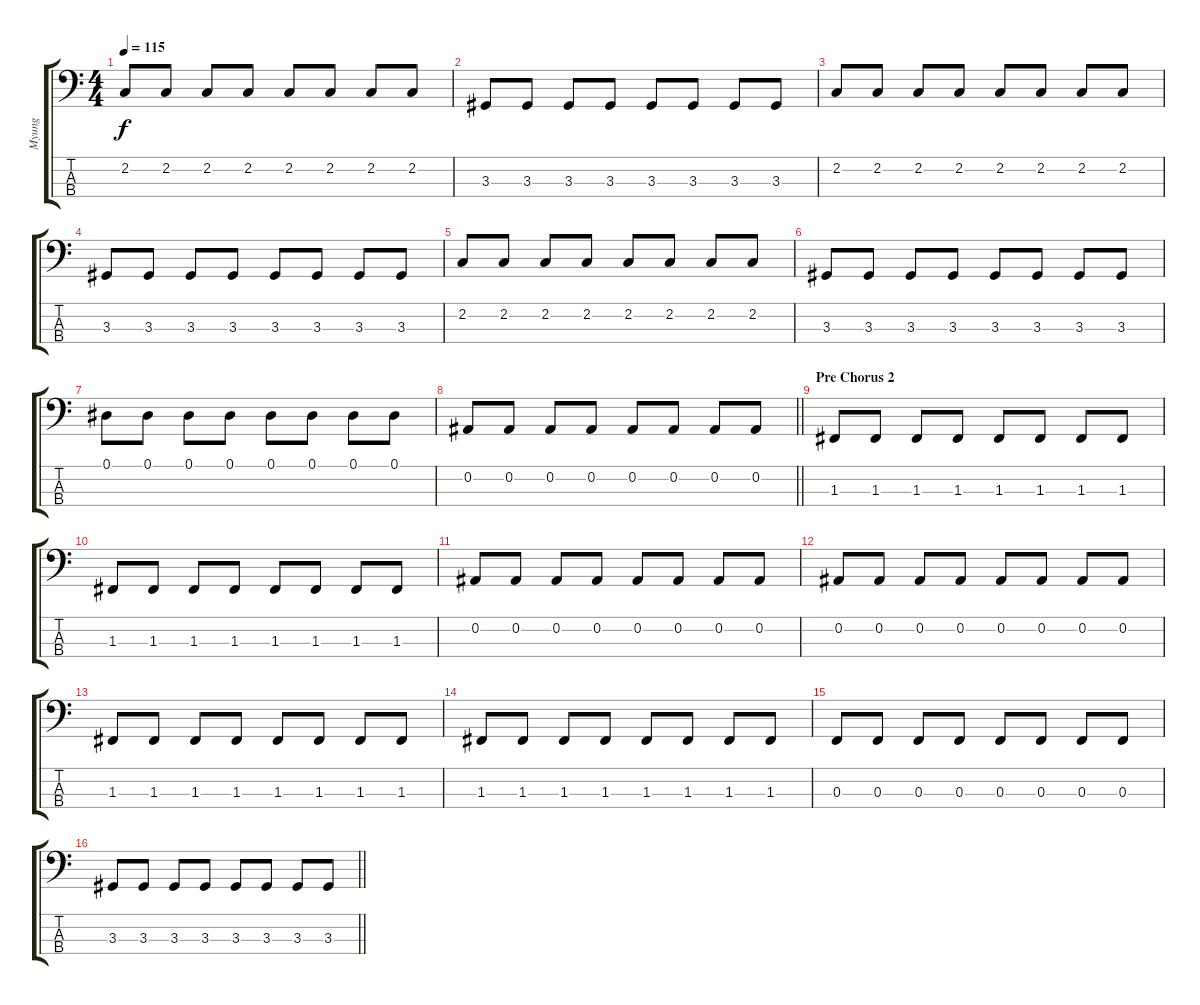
\track ("Myung" "Myung") {instrument electricbassfinger}
\staff {score tabs}
\tuning (Eb2 Bb1 F1 C1) {hide}
\ts (4 4)
\tempo 115
\clef f4
\ks c
2.2.8{dy f} 2.2.8 2.2.8 2.2.8 2.2.8 2.2.8 2.2.8 2.2.8 |
3.3.8 3.3.8 3.3.8 3.3.8 3.3.8 3.3.8 3.3.8 3.3.8 |
2.2.8 2.2.8 2.2.8 2.2.8 2.2.8 2.2.8 2.2.8 2.2.8 |
3.3.8 3.3.8 3.3.8 3.3.8 3.3.8 3.3.8 3.3.8 3.3.8 |
2.2.8 2.2.8 2.2.8 2.2.8 2.2.8 2.2.8 2.2.8 2.2.8 |
3.3.8 3.3.8 3.3.8 3.3.8 3.3.8 3.3.8 3.3.8 3.3.8 |
0.1.8 0.1.8 0.1.8 0.1.8 0.1.8 0.1.8 0.1.8 0.1.8 |
\barLineRight lightlight
0.2.8 0.2.8 0.2.8 0.2.8 0.2.8 0.2.8 0.2.8 0.2.8 |
\section ("" "Pre Chorus 2")
1.3.8 1.3.8 1.3.8 1.3.8 1.3.8 1.3.8 1.3.8 1.3.8 |
1.3.8 1.3.8 1.3.8 1.3.8 1.3.8 1.3.8 1.3.8 1.3.8 |
0.2.8 0.2.8 0.2.8 0.2.8 0.2.8 0.2.8 0.2.8 0.2.8 |
0.2.8 0.2.8 0.2.8 0.2.8 0.2.8 0.2.8 0.2.8 0.2.8 |
1.3.8 1.3.8 1.3.8 1.3.8 1.3.8 1.3.8 1.3.8 1.3.8 |
1.3.8 1.3.8 1.3.8 1.3.8 1.3.8 1.3.8 1.3.8 1.3.8 |
0.3.8 0.3.8 0.3.8 0.3.8 0.3.8 0.3.8 0.3.8 0.3.8 |
\barLineRight lightlight
3.3.8 3.3.8 3.3.8 3.3.8 3.3.8 3.3.8 3.3.8 3.3.8
